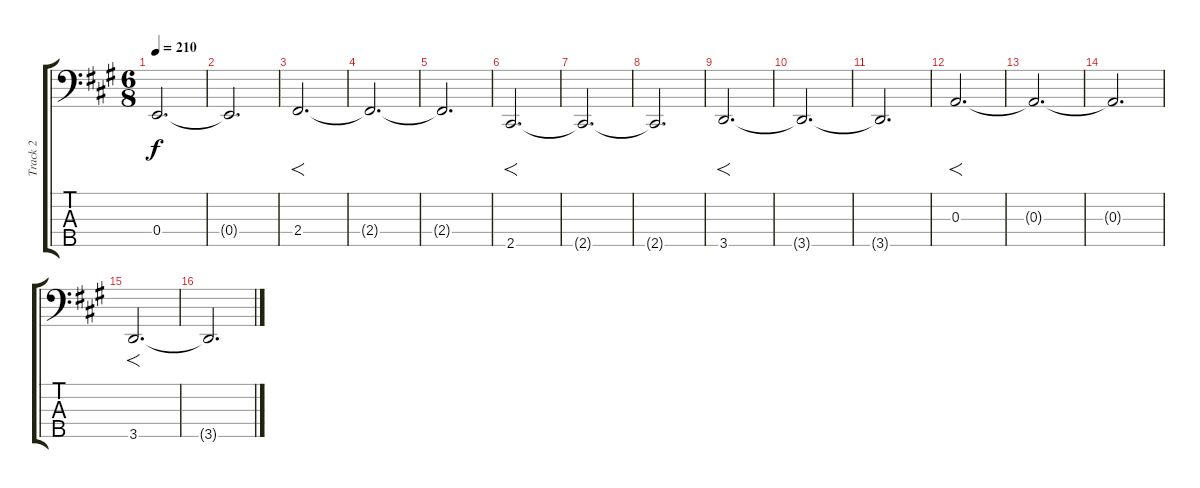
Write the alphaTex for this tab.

\track ("Track 2" "Track 2") {instrument contrabass}
\staff {score tabs}
\tuning (G2 D2 A1 E1 B0) {hide}
\ts (6 8)
\tempo 210
\clef f4
\ks a
0.4{t}.2{d dy f} |
0.4{t}.2{d} |
2.4.2{f d} |
2.4{t}.2{d} |
2.4{t}.2{d} |
2.5.2{f d} |
2.5{t}.2{d} |
2.5{t}.2{d} |
3.5.2{f d} |
3.5{t}.2{d} |
3.5{t}.2{d} |
0.3.2{f d} |
0.3{t}.2{d} |
0.3{t}.2{d} |
3.5.2{f d} |
3.5{t}.2{d}
